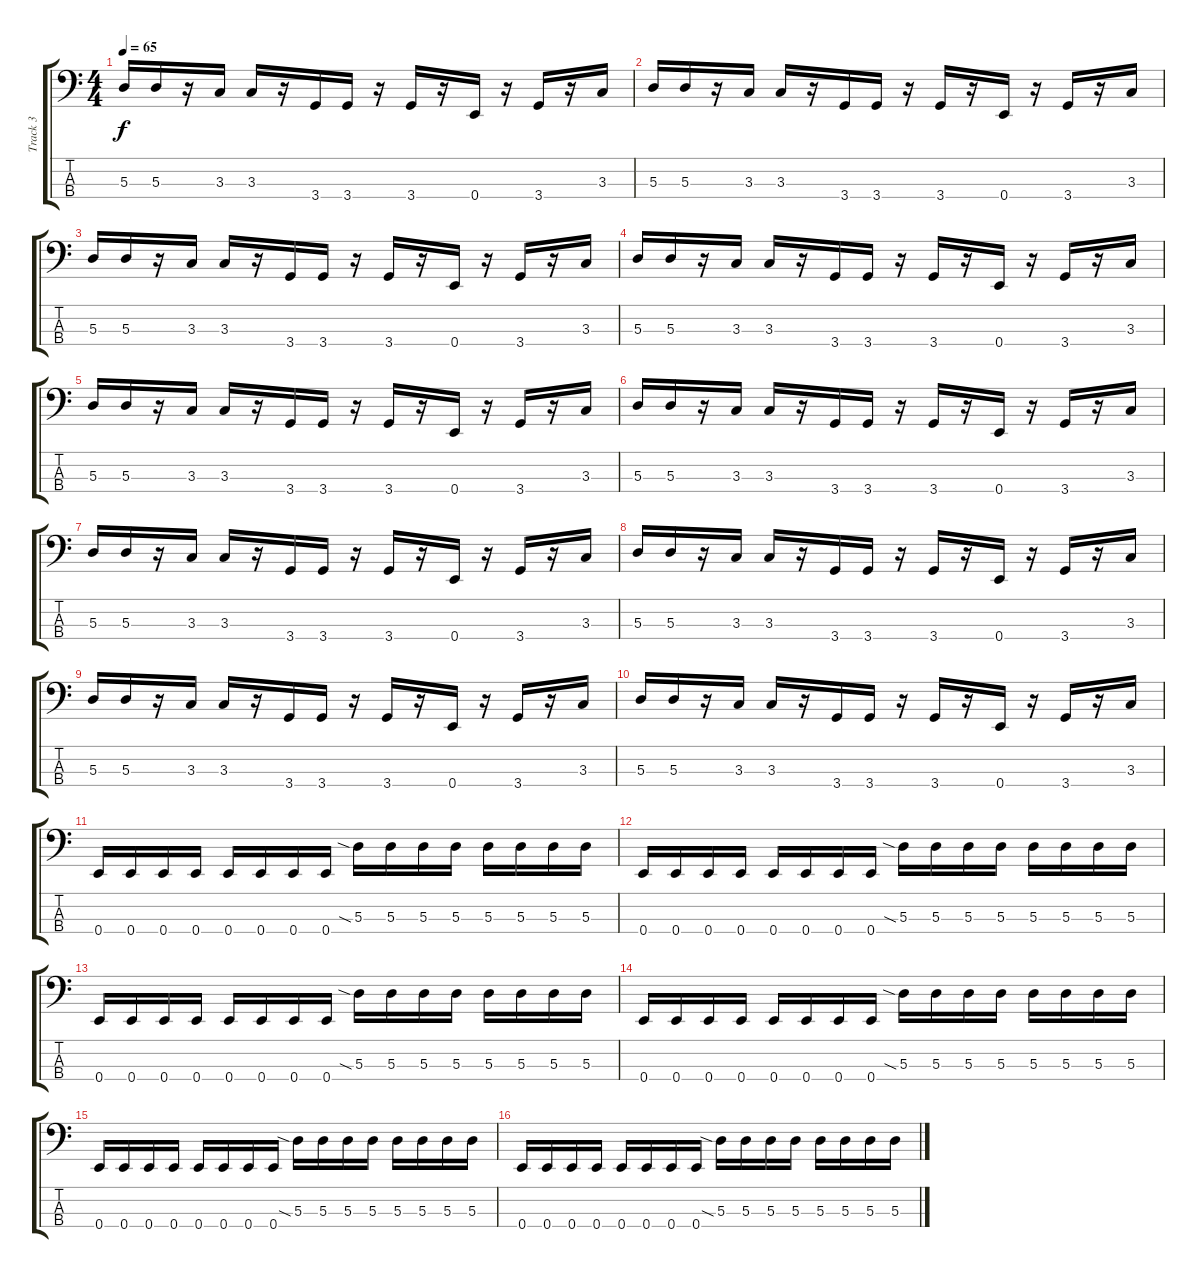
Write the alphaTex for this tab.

\track ("Track 3" "Track 3") {instrument electricbassfinger}
\staff {score tabs}
\tuning (G2 D2 A1 E1) {hide}
\ts (4 4)
\tempo 65
\clef f4
\ks c
5.3.16{dy f} 5.3.16 r.16 3.3.16 3.3.16 r.16 3.4.16 3.4.16 r.16 3.4.16 r.16 0.4.16 r.16 3.4.16 r.16 3.3.16 |
5.3.16 5.3.16 r.16 3.3.16 3.3.16 r.16 3.4.16 3.4.16 r.16 3.4.16 r.16 0.4.16 r.16 3.4.16 r.16 3.3.16 |
5.3.16 5.3.16 r.16 3.3.16 3.3.16 r.16 3.4.16 3.4.16 r.16 3.4.16 r.16 0.4.16 r.16 3.4.16 r.16 3.3.16 |
5.3.16 5.3.16 r.16 3.3.16 3.3.16 r.16 3.4.16 3.4.16 r.16 3.4.16 r.16 0.4.16 r.16 3.4.16 r.16 3.3.16 |
5.3.16 5.3.16 r.16 3.3.16 3.3.16 r.16 3.4.16 3.4.16 r.16 3.4.16 r.16 0.4.16 r.16 3.4.16 r.16 3.3.16 |
5.3.16 5.3.16 r.16 3.3.16 3.3.16 r.16 3.4.16 3.4.16 r.16 3.4.16 r.16 0.4.16 r.16 3.4.16 r.16 3.3.16 |
5.3.16 5.3.16 r.16 3.3.16 3.3.16 r.16 3.4.16 3.4.16 r.16 3.4.16 r.16 0.4.16 r.16 3.4.16 r.16 3.3.16 |
5.3.16 5.3.16 r.16 3.3.16 3.3.16 r.16 3.4.16 3.4.16 r.16 3.4.16 r.16 0.4.16 r.16 3.4.16 r.16 3.3.16 |
5.3.16 5.3.16 r.16 3.3.16 3.3.16 r.16 3.4.16 3.4.16 r.16 3.4.16 r.16 0.4.16 r.16 3.4.16 r.16 3.3.16 |
5.3.16 5.3.16 r.16 3.3.16 3.3.16 r.16 3.4.16 3.4.16 r.16 3.4.16 r.16 0.4.16 r.16 3.4.16 r.16 3.3.16 |
0.4.16 0.4.16 0.4.16 0.4.16 0.4.16 0.4.16 0.4.16 0.4.16 5.3{sia}.16 5.3.16 5.3.16 5.3.16 5.3.16 5.3.16 5.3.16 5.3.16 |
0.4.16 0.4.16 0.4.16 0.4.16 0.4.16 0.4.16 0.4.16 0.4.16 5.3{sia}.16 5.3.16 5.3.16 5.3.16 5.3.16 5.3.16 5.3.16 5.3.16 |
0.4.16 0.4.16 0.4.16 0.4.16 0.4.16 0.4.16 0.4.16 0.4.16 5.3{sia}.16 5.3.16 5.3.16 5.3.16 5.3.16 5.3.16 5.3.16 5.3.16 |
0.4.16 0.4.16 0.4.16 0.4.16 0.4.16 0.4.16 0.4.16 0.4.16 5.3{sia}.16 5.3.16 5.3.16 5.3.16 5.3.16 5.3.16 5.3.16 5.3.16 |
0.4.16 0.4.16 0.4.16 0.4.16 0.4.16 0.4.16 0.4.16 0.4.16 5.3{sia}.16 5.3.16 5.3.16 5.3.16 5.3.16 5.3.16 5.3.16 5.3.16 |
0.4.16 0.4.16 0.4.16 0.4.16 0.4.16 0.4.16 0.4.16 0.4.16 5.3{sia}.16 5.3.16 5.3.16 5.3.16 5.3.16 5.3.16 5.3.16 5.3.16
